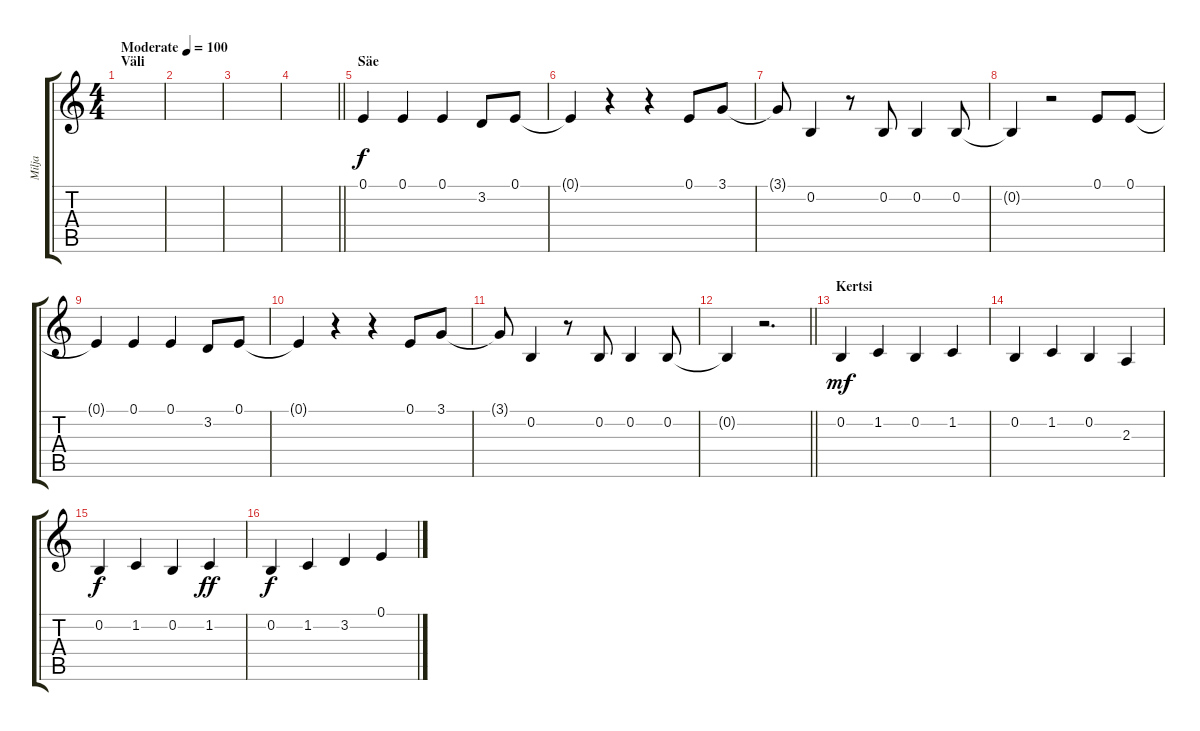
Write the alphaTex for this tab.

\track ("Milja" "Milja") {instrument violin}
\staff {score tabs}
\tuning (E4 B3 G3 D3 A2 E2) {hide}
\ts (4 4)
\section ("" "Väli")
\tempo (100 "Moderate")
\clef g2
\ks c
|
|
|
\barLineRight lightlight
|
\section ("" "Säe")
0.1.4 0.1.4 0.1.4 3.2.8 0.1.8 |
0.1{t}.4 r.4 r.4 0.1.8 3.1.8 |
3.1{t}.8 0.2.4 r.8 0.2.8 0.2.4 0.2.8 |
0.2{t}.4 r.2 0.1.8 0.1.8 |
0.1{t}.4 0.1.4 0.1.4 3.2.8 0.1.8 |
0.1{t}.4 r.4 r.4 0.1.8 3.1.8 |
3.1{t}.8 0.2.4 r.8 0.2.8 0.2.4 0.2.8 |
\barLineRight lightlight
0.2{t}.4 r.2{d} |
\section ("" "Kertsi")
0.2.4{dy mf} 1.2.4 0.2.4 1.2.4 |
0.2.4 1.2.4 0.2.4 2.3.4 |
0.2.4{dy f} 1.2.4 0.2.4 1.2.4{dy ff} |
0.2.4{dy f} 1.2.4 3.2.4 0.1.4
